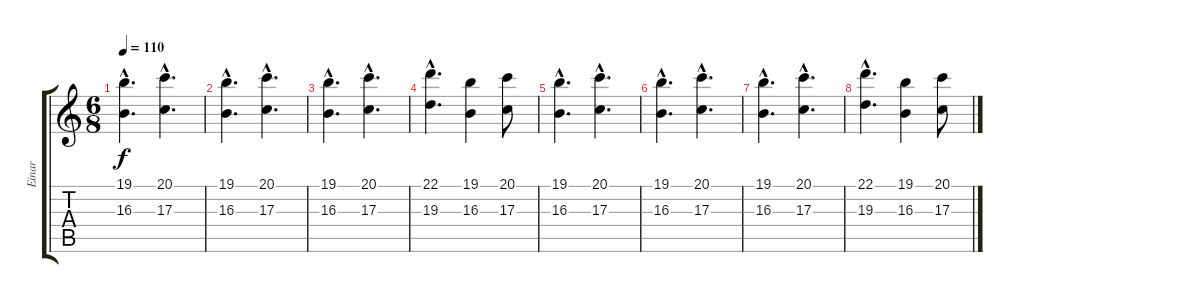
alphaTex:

\track ("Einar" "Einar") {instrument stringensemble1}
\staff {score tabs}
\tuning (E4 B3 G3 D3 A2 E2) {hide}
\ts (6 8)
\tempo 110
\clef g2
\ks c
(19.1{hac} 16.3{hac}).4{d dy f} (20.1{hac} 17.3{hac}).4{d} |
(19.1{hac} 16.3{hac}).4{d} (20.1{hac} 17.3{hac}).4{d} |
(19.1{hac} 16.3{hac}).4{d} (20.1{hac} 17.3{hac}).4{d} |
(22.1{hac} 19.3{hac}).4{d} (19.1 16.3).4 (20.1 17.3).8 |
(19.1{hac} 16.3{hac}).4{d} (20.1{hac} 17.3{hac}).4{d} |
(19.1{hac} 16.3{hac}).4{d} (20.1{hac} 17.3{hac}).4{d} |
(19.1{hac} 16.3{hac}).4{d} (20.1{hac} 17.3{hac}).4{d} |
(22.1{hac} 19.3{hac}).4{d} (19.1 16.3).4 (20.1 17.3).8
